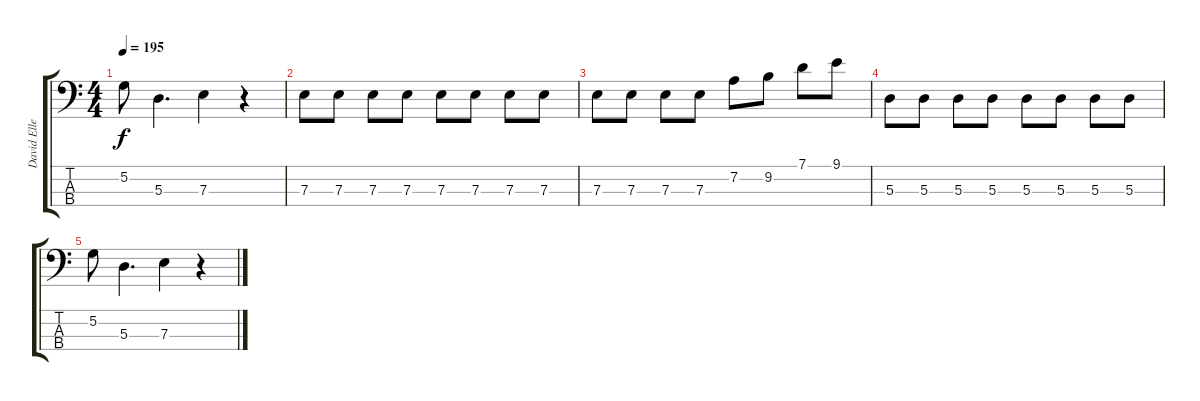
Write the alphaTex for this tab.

\track ("David Ellefson (Bass)" "David Elle") {instrument electricbassfinger}
\staff {score tabs}
\tuning (G2 D2 A1 E1) {hide}
\ts (4 4)
\tempo 195
\clef f4
\ks c
5.2.8{dy f} 5.3.4{d} 7.3.4 r.4 |
7.3.8 7.3.8 7.3.8 7.3.8 7.3.8 7.3.8 7.3.8 7.3.8 |
7.3.8 7.3.8 7.3.8 7.3.8 7.2.8 9.2.8 7.1.8 9.1.8 |
5.3.8 5.3.8 5.3.8 5.3.8 5.3.8 5.3.8 5.3.8 5.3.8 |
5.2.8 5.3.4{d} 7.3.4 r.4
